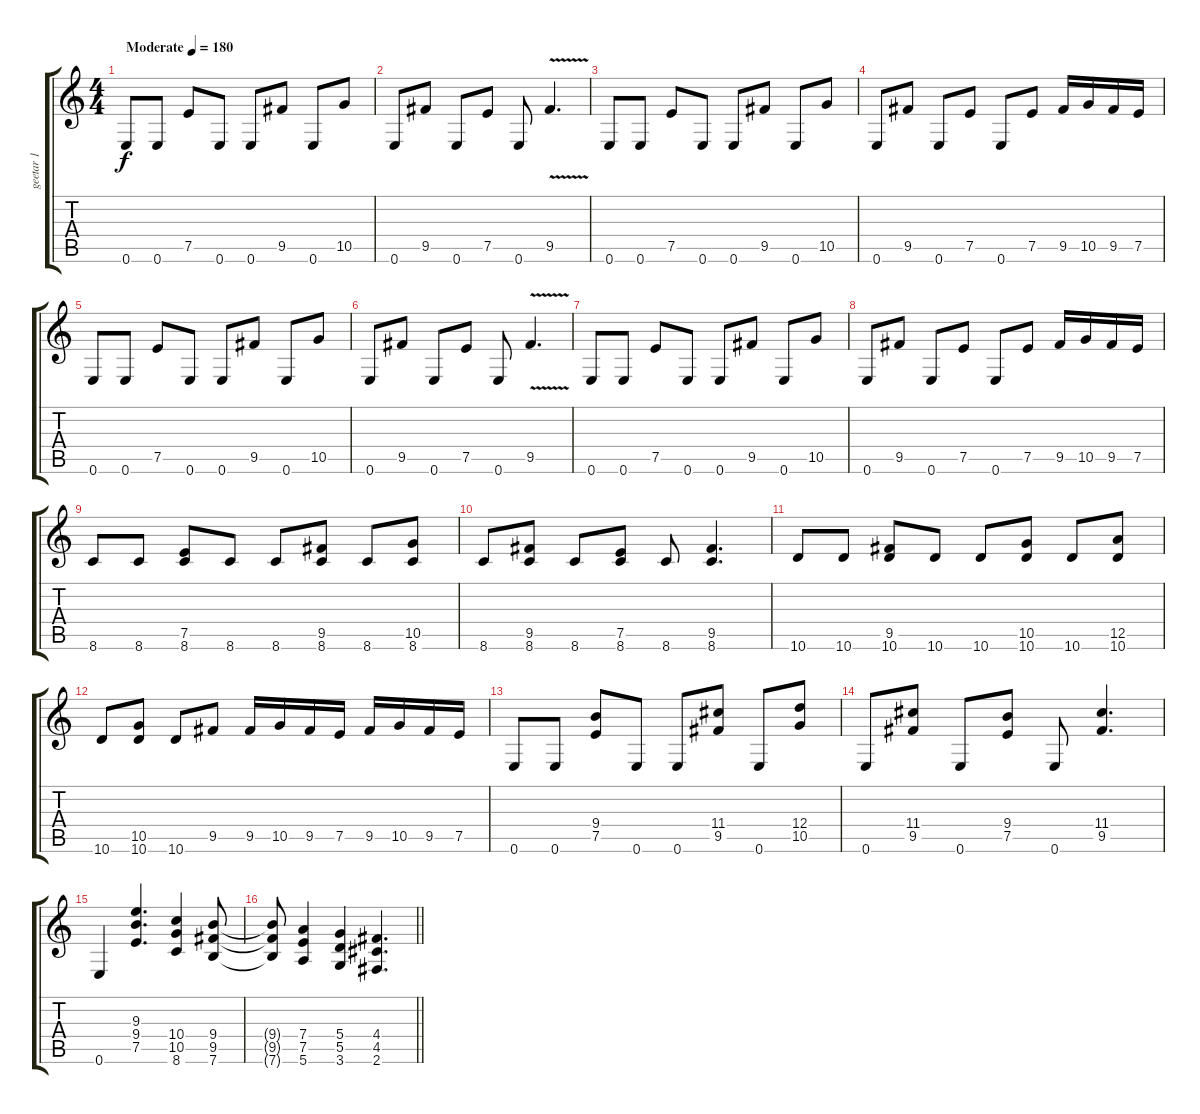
\track ("geetar 1" "geetar 1") {instrument distortionguitar}
\staff {score tabs}
\tuning (E4 B3 G3 D3 A2 E2) {hide}
\ts (4 4)
\tempo (180 "Moderate")
\clef g2
\ks c
0.6.8{dy f instrument distortionguitar} 0.6.8 7.5.8 0.6.8 0.6.8 9.5.8 0.6.8 10.5.8 |
0.6.8 9.5.8 0.6.8 7.5.8 0.6.8 9.5{v}.4{d} |
0.6.8 0.6.8 7.5.8 0.6.8 0.6.8 9.5.8 0.6.8 10.5.8 |
0.6.8 9.5.8 0.6.8 7.5.8 0.6.8 7.5.8 9.5.16 10.5.16 9.5.16 7.5.16 |
0.6.8 0.6.8 7.5.8 0.6.8 0.6.8 9.5.8 0.6.8 10.5.8 |
0.6.8 9.5.8 0.6.8 7.5.8 0.6.8 9.5{v}.4{d} |
0.6.8 0.6.8 7.5.8 0.6.8 0.6.8 9.5.8 0.6.8 10.5.8 |
0.6.8 9.5.8 0.6.8 7.5.8 0.6.8 7.5.8 9.5.16 10.5.16 9.5.16 7.5.16 |
8.6.8 8.6.8 (7.5 8.6).8 8.6.8 8.6.8 (9.5 8.6).8 8.6.8 (10.5 8.6).8 |
8.6.8 (9.5 8.6).8 8.6.8 (7.5 8.6).8 8.6.8 (9.5 8.6).4{d} |
10.6.8 10.6.8 (9.5 10.6).8 10.6.8 10.6.8 (10.5 10.6).8 10.6.8 (12.5 10.6).8 |
10.6.8 (10.5 10.6).8 10.6.8 9.5.8 9.5.16 10.5.16 9.5.16 7.5.16 9.5.16 10.5.16 9.5.16 7.5.16 |
0.6.8 0.6.8 (9.4 7.5).8 0.6.8 0.6.8 (11.4 9.5).8 0.6.8 (12.4 10.5).8 |
0.6.8 (11.4 9.5).8 0.6.8 (9.4 7.5).8 0.6.8 (11.4 9.5).4{d} |
0.6.4 (9.3 9.4 7.5).4{d} (10.4 10.5 8.6).4 (9.4 9.5 7.6).8 |
\barLineRight lightlight
(9.4{t} 9.5{t} 7.6{t}).8 (7.4 7.5 5.6).4 (5.4 5.5 3.6).4 (4.4 4.5 2.6).4{d}
